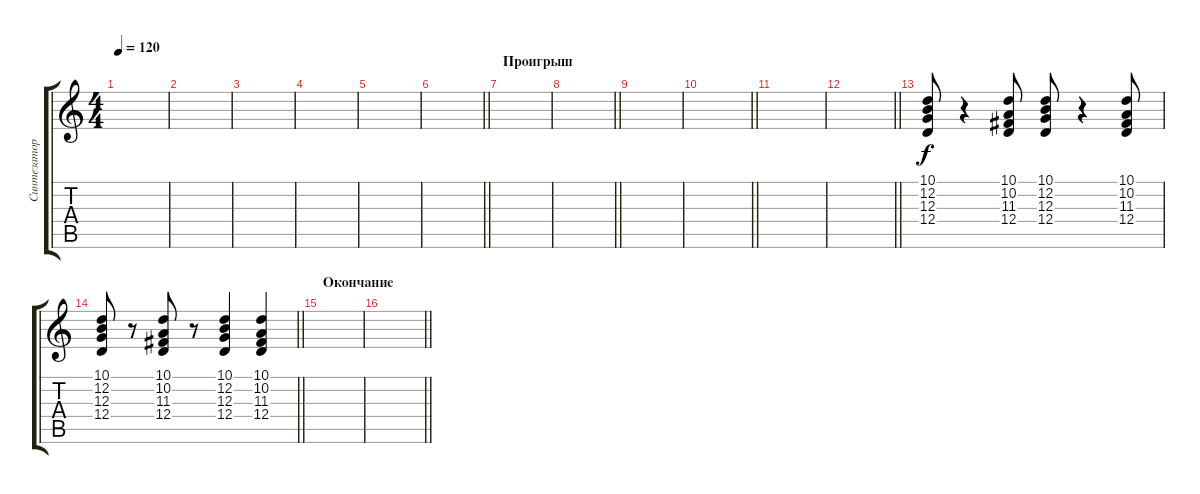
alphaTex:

\track ("Синтезатор " "Синтезатор") {instrument stringensemble1}
\staff {score tabs}
\tuning (E4 B3 G3 D3 A2 E2) {hide}
\ts (4 4)
\tempo 120
\clef g2
\ks c
|
|
|
|
|
\barLineRight lightlight
|
\section ("" "Проигрыш")
|
\barLineRight lightlight
|
|
\barLineRight lightlight
|
|
\barLineRight lightlight
|
(10.1 12.2 12.3 12.4).8 r.4 (10.1 10.2 11.3 12.4).8 (10.1 12.2 12.3 12.4).8 r.4 (10.1 10.2 11.3 12.4).8 |
\barLineRight lightlight
(10.1 12.2 12.3 12.4).8 r.8 (10.1 10.2 11.3 12.4).8 r.8 (10.1 12.2 12.3 12.4).4 (10.1 10.2 11.3 12.4).4 |
\section ("" "Окончание")
|
\barLineRight lightlight
